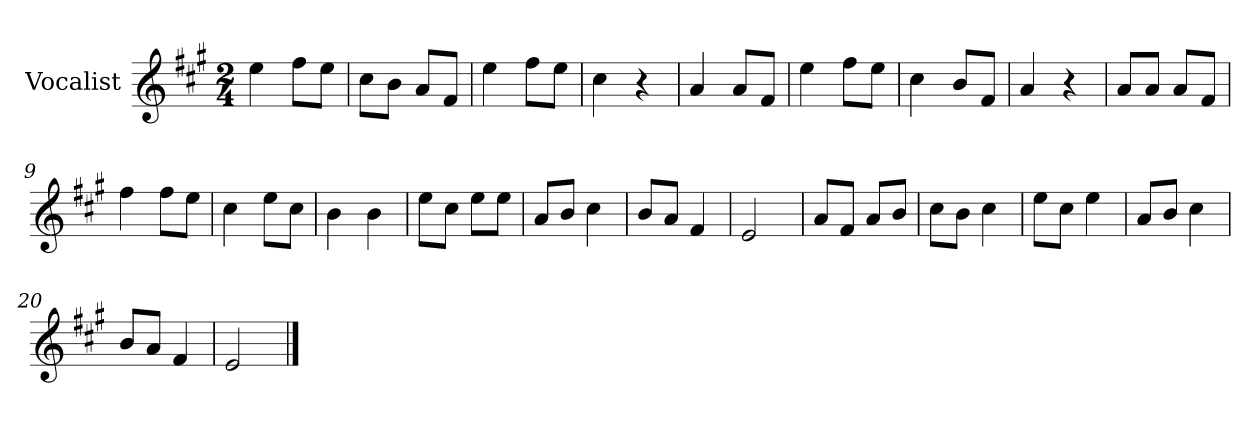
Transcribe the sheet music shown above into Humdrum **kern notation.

**kern
*part1
*staff1
*I"Vocalist
*k[f#c#g#]
*A:
*M2/4
=
4ee
8ff#L
8eeJ
=1
8cc#L
8bJ
8aL
8f#J
=2
4ee
8ff#L
8eeJ
=3
4cc#
4r
=4
4a
8aL
8f#J
=5
4ee
8ff#L
8eeJ
=6
4cc#
8bL
8f#J
=7
4a
4r
=8
8aL
8aJ
8aL
8f#J
=9
4ff#
8ff#L
8eeJ
=10
4cc#
8eeL
8cc#J
=11
4b
4b
=12
8eeL
8cc#J
8eeL
8eeJ
=13
8aL
8bJ
4cc#
=14
8bL
8aJ
4f#
=15
2e
=16
8aL
8f#J
8aL
8bJ
=17
8cc#L
8bJ
4cc#
=18
8eeL
8cc#J
4ee
=19
8aL
8bJ
4cc#
=20
8bL
8aJ
4f#
=21
2e
==
*-
